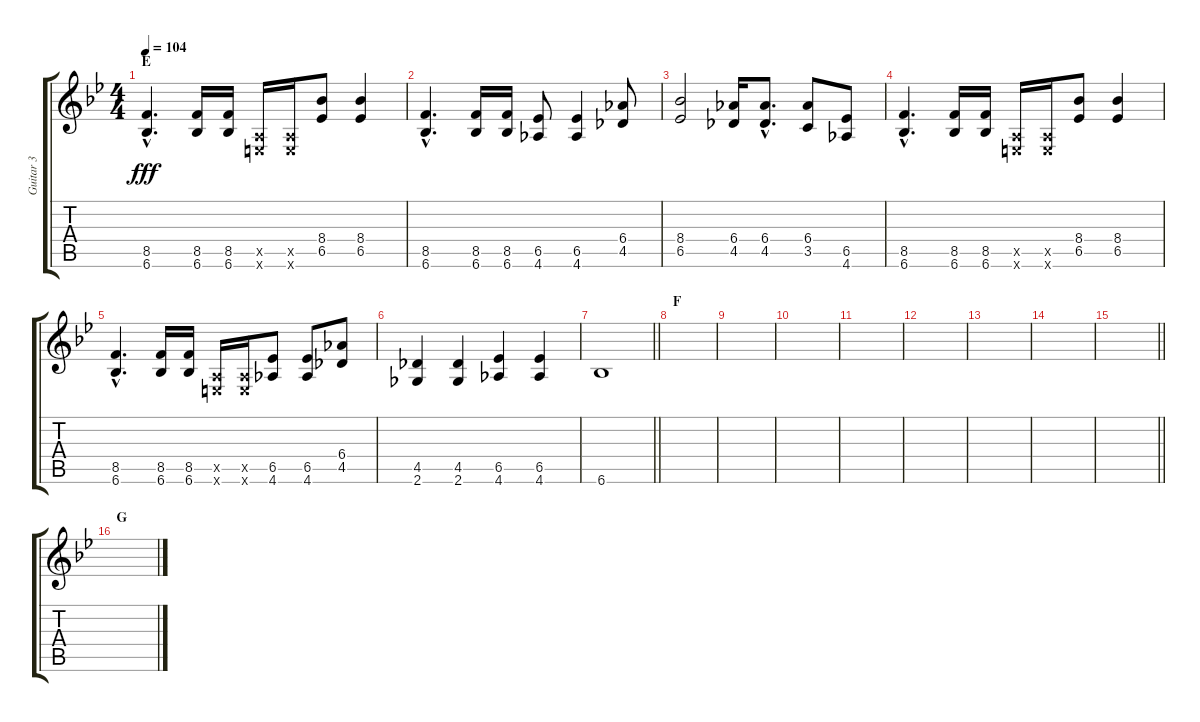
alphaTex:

\track ("Guitar 3" "Guitar 3") {instrument distortionguitar}
\staff {score tabs}
\tuning (E4 B3 G3 D3 A2 E2) {hide}
\ts (4 4)
\section ("" "E")
\tempo 104
\clef g2
\ks bb
(8.5{hac} 6.6{hac}).4{d dy fff} (8.5 6.6).16 (8.5 6.6).16 (0.5{x} 0.6{x}).16 (0.5{x} 0.6{x}).16 (8.4 6.5).8 (8.4 6.5).4 |
(8.5{hac} 6.6{hac}).4{d} (8.5 6.6).16 (8.5 6.6).16 (6.5 4.6).8 (6.5 4.6).4 (6.4 4.5).8 |
(8.4 6.5).2 (6.4 4.5).16 (6.4{hac} 4.5{hac}).8{d} (6.4 3.5).8 (6.5 4.6).8 |
(8.5{hac} 6.6{hac}).4{d} (8.5 6.6).16 (8.5 6.6).16 (0.5{x} 0.6{x}).16 (0.5{x} 0.6{x}).16 (8.4 6.5).8 (8.4 6.5).4 |
(8.5{hac} 6.6{hac}).4{d} (8.5 6.6).16 (8.5 6.6).16 (0.5{x} 0.6{x}).16 (0.5{x} 0.6{x}).16 (6.5 4.6).8 (6.5 4.6).8 (6.4 4.5).8 |
(4.5 2.6).4 (4.5 2.6).4 (6.5 4.6).4 (6.5 4.6).4 |
\barLineRight lightlight
6.6.1 |
\section ("" "F")
|
|
|
|
|
|
|
\barLineRight lightlight
|
\section ("" "G")
